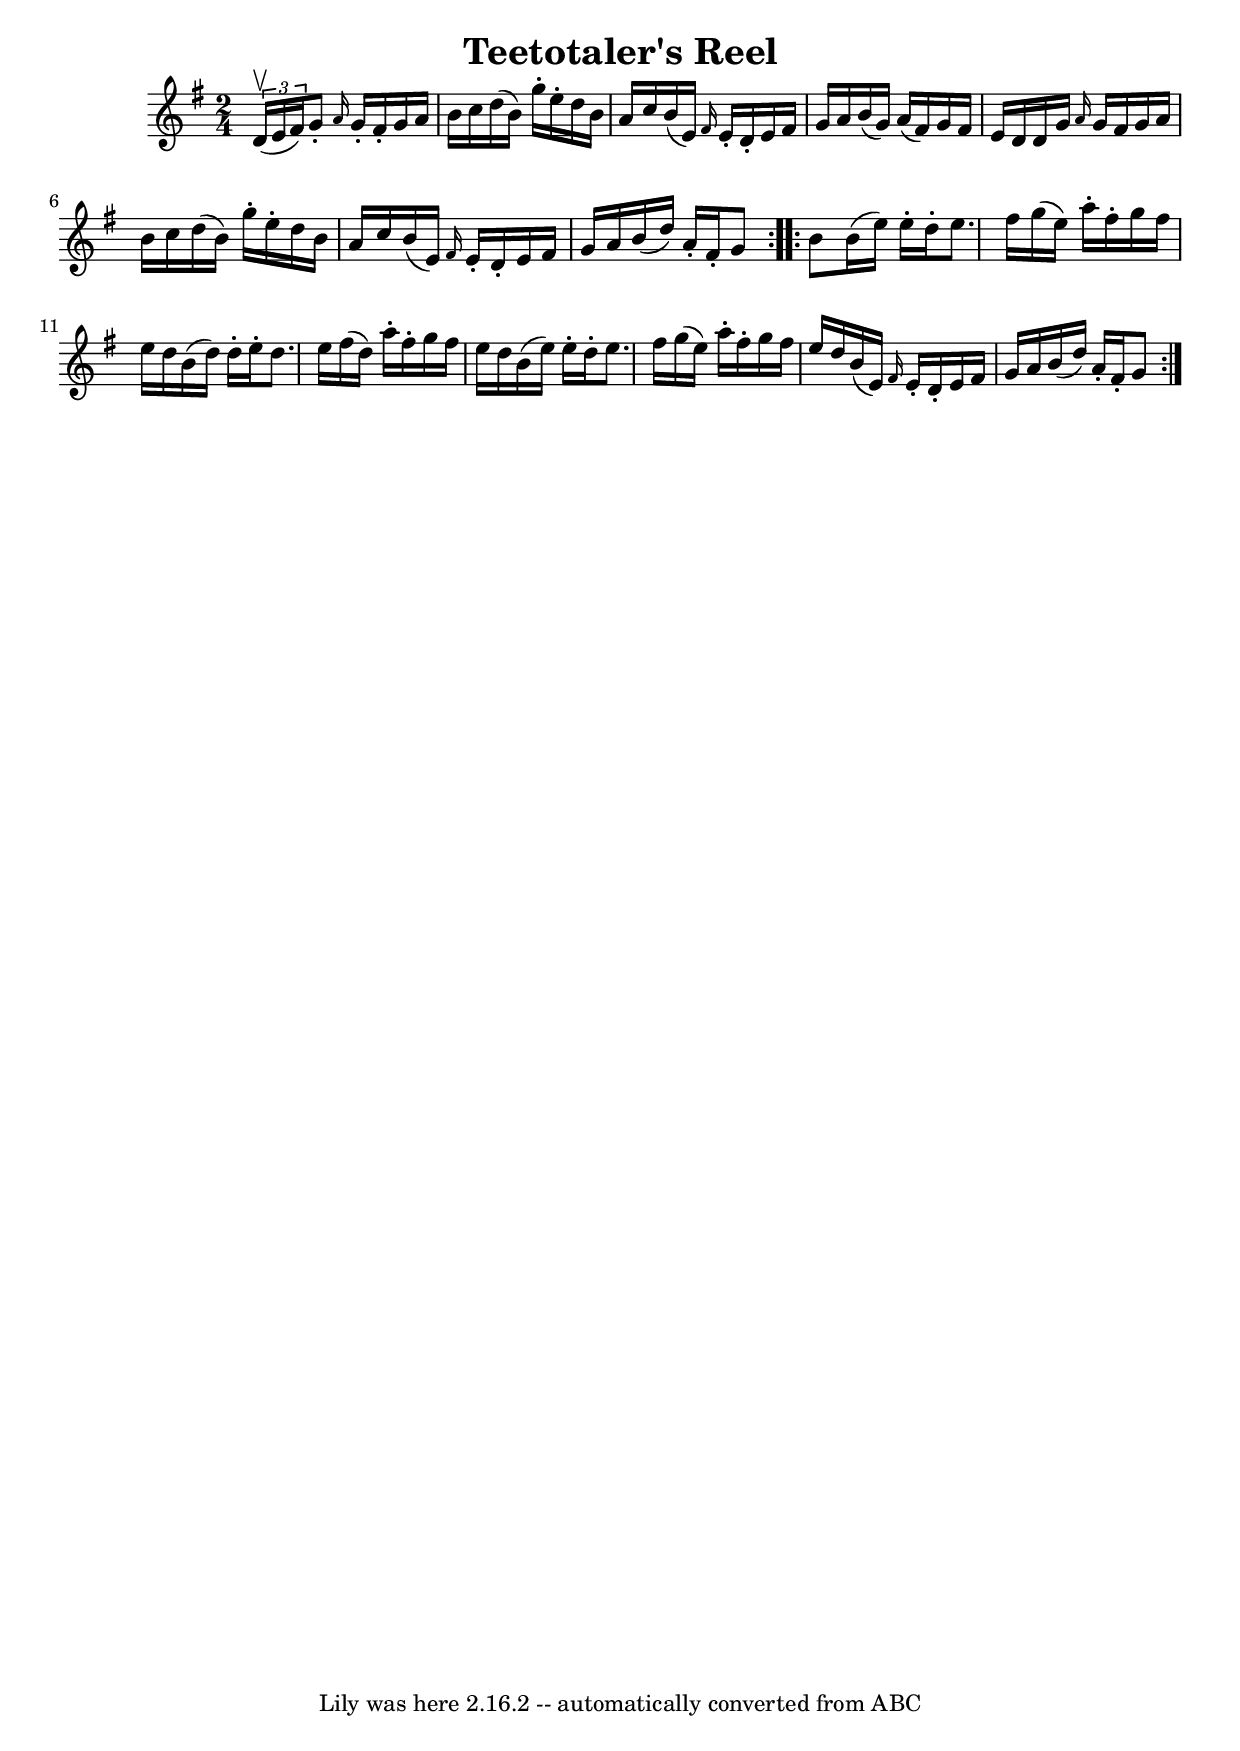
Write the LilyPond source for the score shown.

\version "2.16.2"
\include "Mammoth.ily"
\header {
  %% book = "Ryan's Mammoth Collection"
  crossRefNumber = "1"
  footnotes = ""
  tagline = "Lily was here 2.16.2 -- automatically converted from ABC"
  title = "Teetotaler's Reel"

}
voicedefault =  {



  \repeat volta 2 {

    \time 2/4 
    \key g \major
    \times 2/3 { d'16^\upbow(e'16 fis'16) 
	       } 
    |
    g'8-. \grace { a'16  
		  } g'16-. fis'16-. g'16 a'16    
    b'16 c''16  |
    d''16 (b'16) g''16-. e''16-. d''16    
    b'16 a'16 c''16  |
    b'16 (e'16) \grace { fis'16  
		       }   
    e'16-. d'16-. e'16 fis'16 g'16 a'16  |
    b'16 (g'16) a'16 (fis'16) g'16 fis'16 e'16 d'16  |
    d'16    
    g'16  \grace { a'16  
		 } g'16 fis'16 g'16 a'16 b'16 c''16  
    |
    d''16 (b'16) g''16-. e''16-. d''16 b'16 a'16    
    c''16  |
    b'16 (e'16) \grace { fis'16  
		       } e'16-. d'16-.   
    e'16 fis'16 g'16 a'16  |
    b'16 (d''16) a'16-.   
    fis'16-. g'8  
  } 
  \repeat volta 2 {
    b'8  |
    b'16 (e''16)   
    e''16-. d''16-. e''8. fis''16  |
    g''16 (e''16) a''16-. fis''16-. g''16 fis''16 e''16 d''16  |
    b'16 (d''16 ) d''16-. e''16-. d''8. e''16  |
    fis''16 (d''16)   
    a''16-. fis''16-. g''16 fis''16 e''16 d''16  |
    b'16 (
    e''16) e''16-. d''16-. e''8. fis''16  |
    g''16 (
    e''16) a''16-. fis''16-. g''16 fis''16 e''16 d''16  
    |
    b'16 (e'16) \grace { fis'16  
		       } e'16-. d'16-. e'16   
    fis'16 g'16 a'16  |
    b'16 (d''16) a'16-. fis'16-.   
    g'8  
  }   

}

\score{
  <<

    \context Staff="default"
    {
      \voicedefault 
      
    }

  >>
  \layout {
    
  }
  \midi {
  }

}
